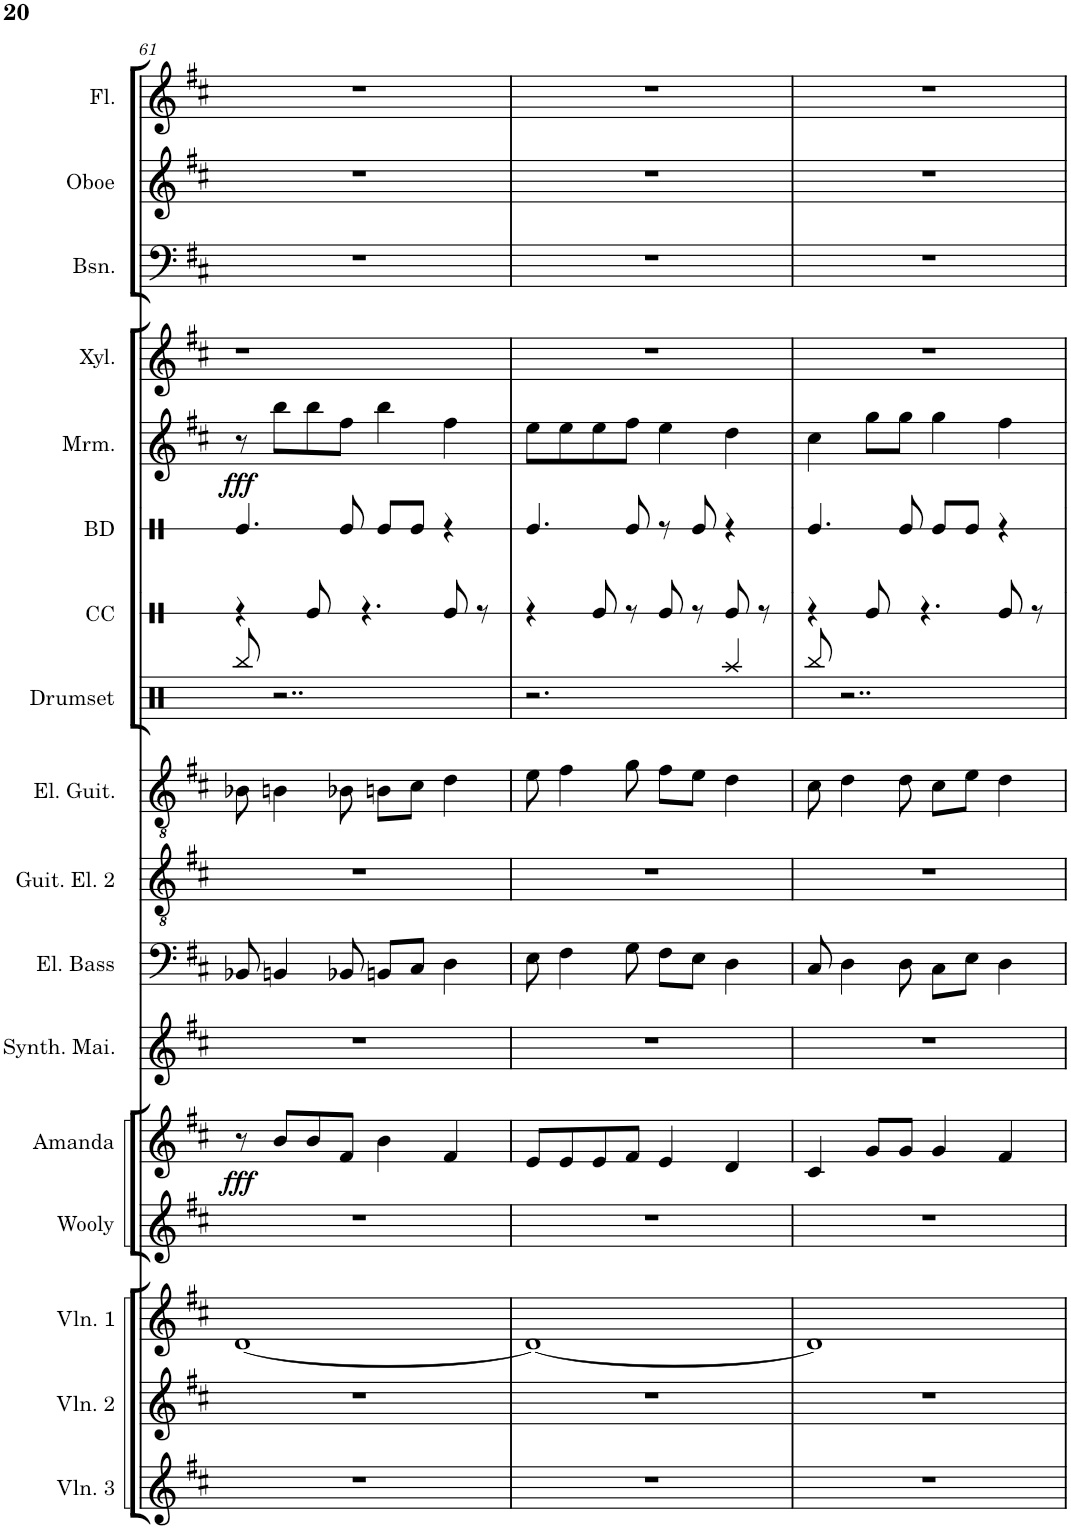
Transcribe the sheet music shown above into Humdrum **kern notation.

**kern	**kern	**kern	**kern	**kern	**dynam	**kern	**kern	**kern	**kern	**kern	**kern	**kern	**kern	**dynam	**kern	**kern	**kern	**kern
*part17	*part16	*part15	*part14	*part13	*part13	*part12	*part11	*part10	*part9	*part8	*part7	*part6	*part5	*part5	*part4	*part3	*part2	*part1
*staff17	*staff16	*staff15	*staff14	*staff13	*staff13	*staff12	*staff11	*staff10	*staff9	*staff8	*staff7	*staff6	*staff5	*staff5	*staff4	*staff3	*staff2	*staff1
*I"Violon 3	*I"Violon 2	*I"Violon 1	*I"Wooly	*I"Amanda	*	*I"Synthesizer	*I"Electric Bass	*I"Electric Guitar 2	*I"Electric Guitar	*I"Drumset	*I"Snare Drum	*I"Bass Drum	*I"Marimba	*	*I"Xylophone	*I"Bassoon	*I"Oboe	*I"Flute
*I'Vln. 3	*I'Vln. 2	*I'Vln. 1	*I'Wooly	*I'Amanda	*	*	*I'El. Bass	*	*I'El. Guit.	*I'Drumset	*	*I'BD	*I'Mrm.	*	*I'Xyl.	*I'Bsn.	*I'Oboe	*I'Fl.
!!LO:PB:g=z
*clefG2	*clefG2	*clefG2	*clefG2	*clefG2	*	*clefG2	*clefF4	*clefGv2	*clefGv2	*clefX	*clefX	*clefX	*clefG2	*	*clefG2	*clefF4	*clefG2	*clefG2
*	*	*	*	*	*	*	*Trd7c12	*	*	*	*	*	*	*	*Trd-7c-12	*	*	*
*k[f#c#]	*k[f#c#]	*k[f#c#]	*k[f#c#]	*k[f#c#]	*	*k[f#c#]	*k[f#c#]	*k[f#c#]	*k[f#c#]	*k[]	*k[]	*k[]	*k[f#c#]	*	*k[f#c#]	*k[f#c#]	*k[f#c#]	*k[f#c#]
*M4/4	*M4/4	*M4/4	*M4/4	*M4/4	*	*M4/4	*M4/4	*M4/4	*M4/4	*M4/4	*M4/4	*M4/4	*M4/4	*	*M4/4	*M4/4	*M4/4	*M4/4
=61	=61	=61	=61	=61	=61	=61	=61	=61	=61	=61	=61	=61	=61	=61	=61	=61	=61	=61
!	!	!	!	!	!LO:DY:b	!	!	!	!	!	!	!	!	!LO:DY:b	!	!	!	!
1r	1r	[1d	1r	8r	fff	1r	8BB-X/	1r	8B-X\	8Rbb/	4r	4.Re/	8r	fff	1r	1r	1r	1r
.	.	.	.	8b/L	.	.	4BBn/	.	4Bn\	2..r	.	.	8bb\L	.	.	.	.	.
.	.	.	.	8b/	.	.	.	.	.	.	8Re/	.	8bb\	.	.	.	.	.
.	.	.	.	8f#/J	.	.	8BB-X/	.	8B-X\	.	4.r	8Re/	8ff#\J	.	.	.	.	.
.	.	.	.	4b\	.	.	8BBn/L	.	8Bn\L	.	.	8Re/L	4bb\	.	.	.	.	.
.	.	.	.	.	.	.	8C#/J	.	8c#\J	.	.	8Re/J	.	.	.	.	.	.
.	.	.	.	4f#/	.	.	4D\	.	4d\	.	8Re/	4r	4ff#\	.	.	.	.	.
.	.	.	.	.	.	.	.	.	.	.	8r	.	.	.	.	.	.	.
=62	=62	=62	=62	=62	=62	=62	=62	=62	=62	=62	=62	=62	=62	=62	=62	=62	=62	=62
1r	1r	1d_	1r	8e/L	.	1r	8E\	1r	8e\	2.r	4r	4.Re/	8ee\L	.	1r	1r	1r	1r
.	.	.	.	8e/	.	.	4F#\	.	4f#\	.	.	.	8ee\	.	.	.	.	.
.	.	.	.	8e/	.	.	.	.	.	.	8Re/	.	8ee\	.	.	.	.	.
.	.	.	.	8f#/J	.	.	8G\	.	8g\	.	8r	8Re/	8ff#\J	.	.	.	.	.
.	.	.	.	4e/	.	.	8F#\L	.	8f#\L	.	8Re/	8r	4ee\	.	.	.	.	.
.	.	.	.	.	.	.	8E\J	.	8e\J	.	8r	8Re/	.	.	.	.	.	.
.	.	.	.	4d/	.	.	4D\	.	4d\	4Raa/	8Re/	4r	4dd\	.	.	.	.	.
.	.	.	.	.	.	.	.	.	.	.	8r	.	.	.	.	.	.	.
=63	=63	=63	=63	=63	=63	=63	=63	=63	=63	=63	=63	=63	=63	=63	=63	=63	=63	=63
1r	1r	1d]	1r	4c#/	.	1r	8C#/	1r	8c#\	8Rbb/	4r	4.Re/	4cc#\	.	1r	1r	1r	1r
.	.	.	.	.	.	.	4D\	.	4d\	2..r	.	.	.	.	.	.	.	.
.	.	.	.	8g/L	.	.	.	.	.	.	8Re/	.	8gg\L	.	.	.	.	.
.	.	.	.	8g/J	.	.	8D\	.	8d\	.	4.r	8Re/	8gg\J	.	.	.	.	.
.	.	.	.	4g/	.	.	8C#\L	.	8c#\L	.	.	8Re/L	4gg\	.	.	.	.	.
.	.	.	.	.	.	.	8E\J	.	8e\J	.	.	8Re/J	.	.	.	.	.	.
.	.	.	.	4f#/	.	.	4D\	.	4d\	.	8Re/	4r	4ff#\	.	.	.	.	.
.	.	.	.	.	.	.	.	.	.	.	8r	.	.	.	.	.	.	.
=	=	=	=	=	=	=	=	=	=	=	=	=	=	=	=	=	=	=
*-	*-	*-	*-	*-	*-	*-	*-	*-	*-	*-	*-	*-	*-	*-	*-	*-	*-	*-
